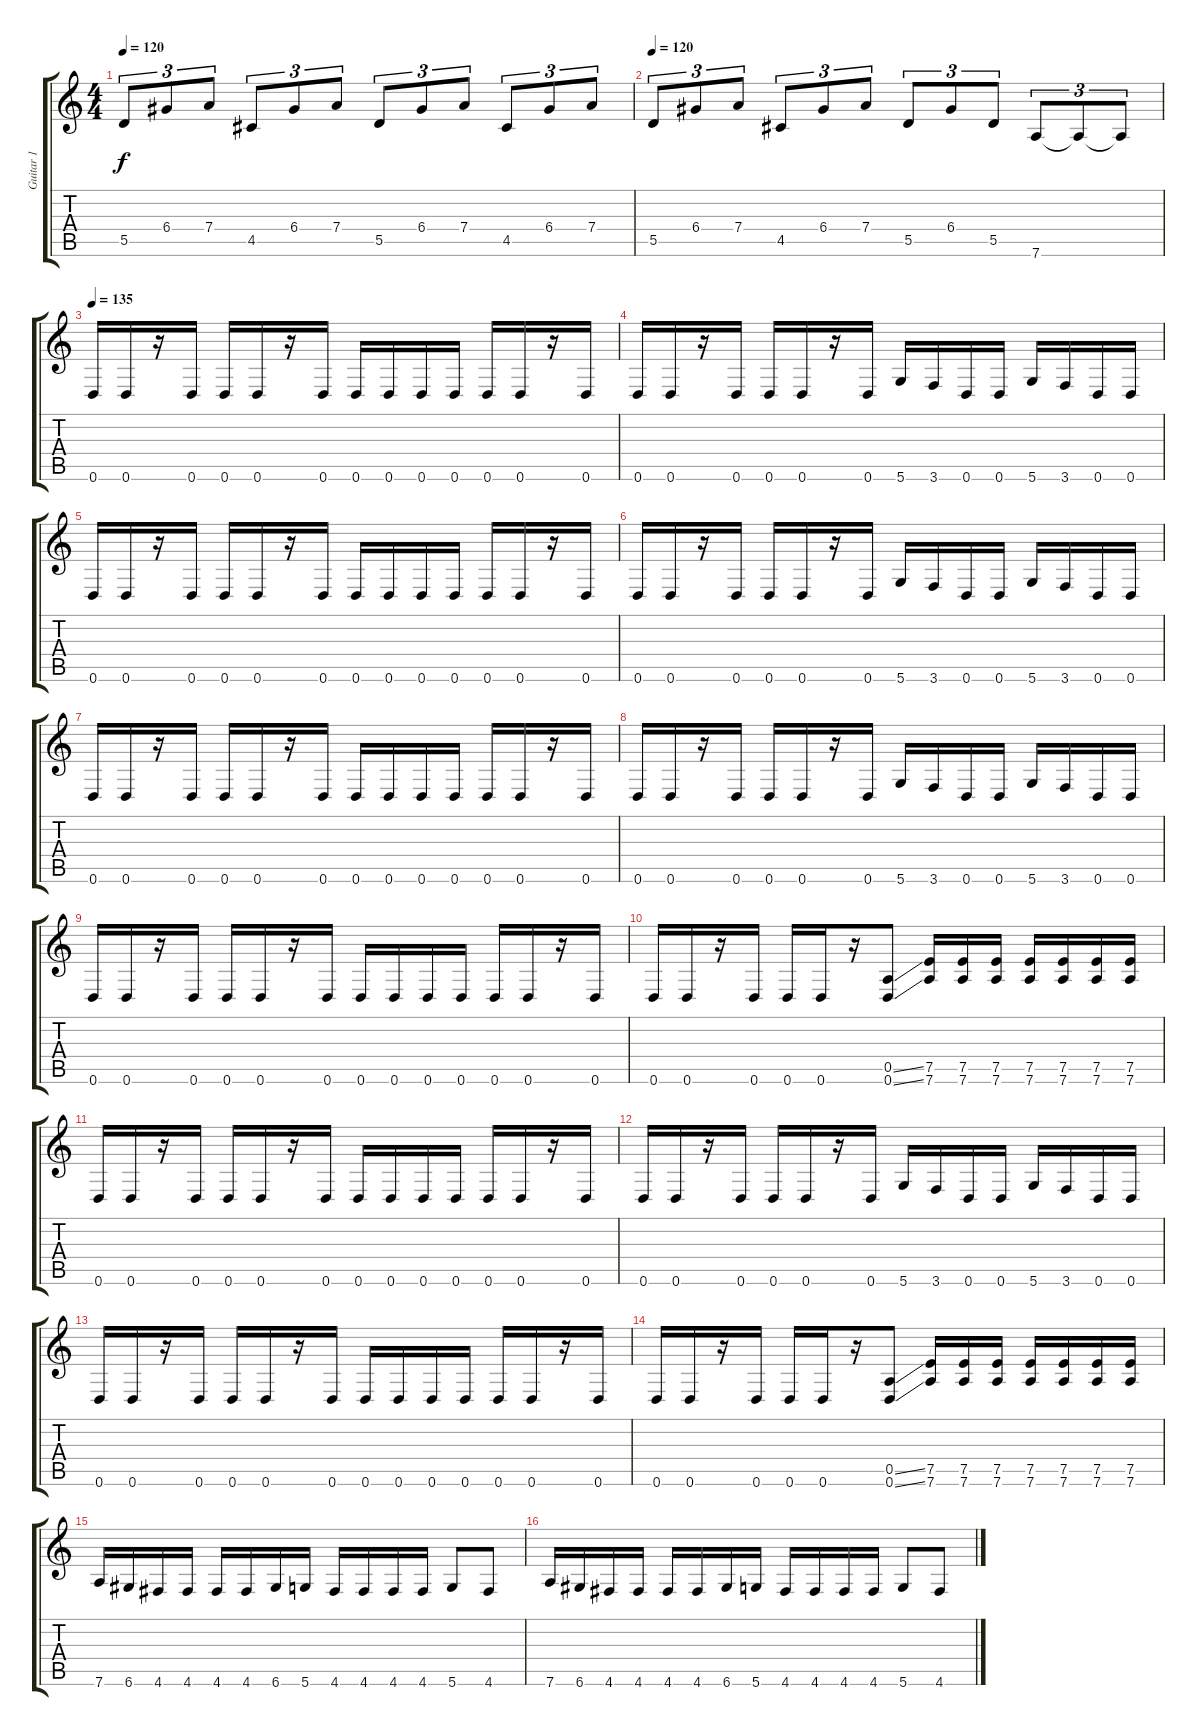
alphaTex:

\track ("Guitar 1" "Guitar 1") {instrument distortionguitar}
\staff {score tabs}
\tuning (E4 B3 G3 D3 A2 D2) {hide}
\ts (4 4)
\tempo 120
\clef g2
\ks c
5.5.8{tu (3 2) dy f instrument electricguitarclean} 6.4.8{tu (3 2)} 7.4.8{tu (3 2)} 4.5.8{tu (3 2) instrument electricguitarclean} 6.4.8{tu (3 2)} 7.4.8{tu (3 2)} 5.5.8{tu (3 2) instrument electricguitarclean} 6.4.8{tu (3 2)} 7.4.8{tu (3 2)} 4.5.8{tu (3 2) instrument electricguitarclean} 6.4.8{tu (3 2)} 7.4.8{tu (3 2)} |
\tempo 120
5.5.8{tu (3 2) instrument electricguitarclean} 6.4.8{tu (3 2)} 7.4.8{tu (3 2)} 4.5.8{tu (3 2) instrument electricguitarclean} 6.4.8{tu (3 2)} 7.4.8{tu (3 2)} 5.5.8{tu (3 2) instrument electricguitarclean} 6.4.8{tu (3 2)} 5.5.8{tu (3 2)} 7.6.8{tu (3 2) instrument electricguitarclean} 7.6{t}.8{tu (3 2)} 7.6{t}.8{tu (3 2)} |
\tempo 135
0.6.16{instrument distortionguitar} 0.6.16 r.16 0.6.16 0.6.16 0.6.16 r.16 0.6.16 0.6.16 0.6.16 0.6.16 0.6.16 0.6.16 0.6.16 r.16 0.6.16 |
0.6.16 0.6.16 r.16 0.6.16 0.6.16 0.6.16 r.16 0.6.16 5.6.16 3.6.16 0.6.16 0.6.16 5.6.16 3.6.16 0.6.16 0.6.16 |
0.6.16 0.6.16 r.16 0.6.16 0.6.16 0.6.16 r.16 0.6.16 0.6.16 0.6.16 0.6.16 0.6.16 0.6.16 0.6.16 r.16 0.6.16 |
0.6.16 0.6.16 r.16 0.6.16 0.6.16 0.6.16 r.16 0.6.16 5.6.16 3.6.16 0.6.16 0.6.16 5.6.16 3.6.16 0.6.16 0.6.16 |
0.6.16 0.6.16 r.16 0.6.16 0.6.16 0.6.16 r.16 0.6.16 0.6.16 0.6.16 0.6.16 0.6.16 0.6.16 0.6.16 r.16 0.6.16 |
0.6.16 0.6.16 r.16 0.6.16 0.6.16 0.6.16 r.16 0.6.16 5.6.16 3.6.16 0.6.16 0.6.16 5.6.16 3.6.16 0.6.16 0.6.16 |
0.6.16 0.6.16 r.16 0.6.16 0.6.16 0.6.16 r.16 0.6.16 0.6.16 0.6.16 0.6.16 0.6.16 0.6.16 0.6.16 r.16 0.6.16 |
0.6.16 0.6.16 r.16 0.6.16 0.6.16 0.6.16 r.16 (0.5{ss} 0.6{ss}).8 (7.5 7.6).16 (7.5 7.6).16 (7.5 7.6).16 (7.5 7.6).16 (7.5 7.6).16 (7.5 7.6).16 (7.5 7.6).16 |
0.6.16 0.6.16 r.16 0.6.16 0.6.16 0.6.16 r.16 0.6.16 0.6.16 0.6.16 0.6.16 0.6.16 0.6.16 0.6.16 r.16 0.6.16 |
0.6.16 0.6.16 r.16 0.6.16 0.6.16 0.6.16 r.16 0.6.16 5.6.16 3.6.16 0.6.16 0.6.16 5.6.16 3.6.16 0.6.16 0.6.16 |
0.6.16 0.6.16 r.16 0.6.16 0.6.16 0.6.16 r.16 0.6.16 0.6.16 0.6.16 0.6.16 0.6.16 0.6.16 0.6.16 r.16 0.6.16 |
0.6.16 0.6.16 r.16 0.6.16 0.6.16 0.6.16 r.16 (0.5{ss} 0.6{ss}).8 (7.5 7.6).16 (7.5 7.6).16 (7.5 7.6).16 (7.5 7.6).16 (7.5 7.6).16 (7.5 7.6).16 (7.5 7.6).16 |
7.6.16 6.6.16 4.6.16 4.6.16 4.6.16 4.6.16 6.6.16 5.6.16 4.6.16 4.6.16 4.6.16 4.6.16 5.6.8 4.6.8 |
7.6.16 6.6.16 4.6.16 4.6.16 4.6.16 4.6.16 6.6.16 5.6.16 4.6.16 4.6.16 4.6.16 4.6.16 5.6.8 4.6.8
